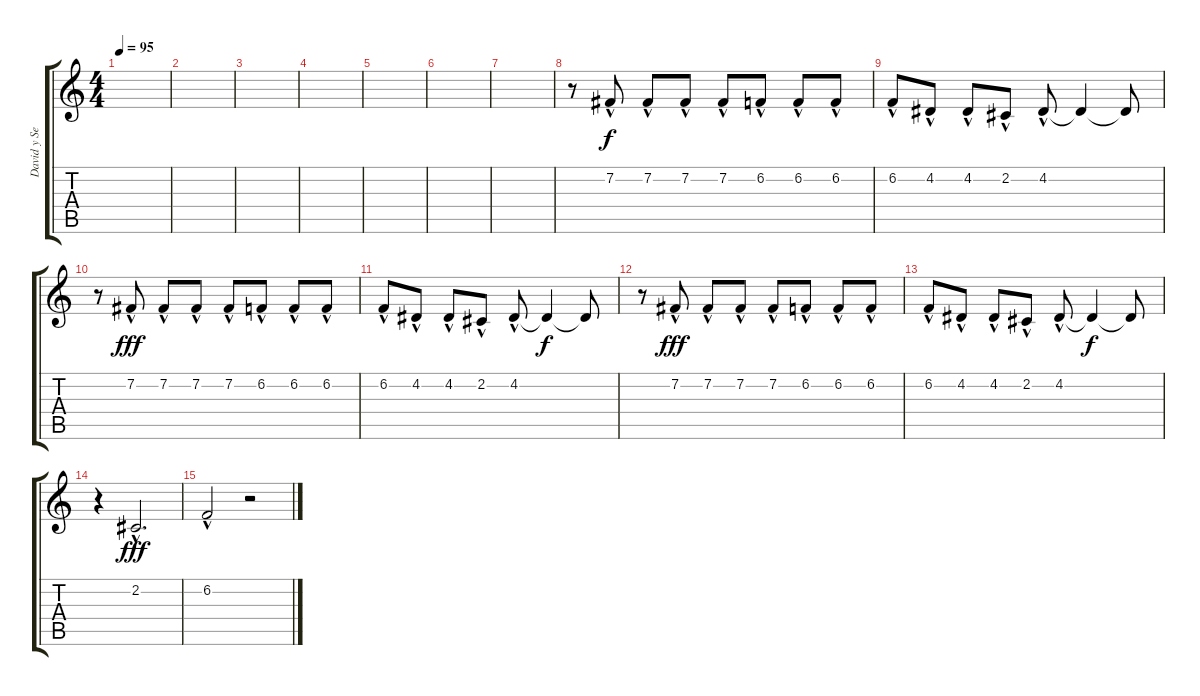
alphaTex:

\track ("David y Sebastien Voces" "David y Se") {instrument altosax}
\staff {score tabs}
\tuning (E4 B3 G3 D3 A2 E2) {hide}
\ts (4 4)
\tempo 95
\clef g2
\ks c
|
|
|
|
|
|
|
r.8 7.2{hac}.8 7.2{hac}.8 7.2{hac}.8 7.2{hac}.8 6.2{hac}.8 6.2{hac}.8 6.2{hac}.8 |
6.2{hac}.8 4.2{hac}.8 4.2{hac}.8 2.2{hac}.8 4.2{hac}.8 4.2{t}.4{dy f} 4.2{t}.8 |
r.8 7.2{hac}.8{dy fff} 7.2{hac}.8 7.2{hac}.8 7.2{hac}.8 6.2{hac}.8 6.2{hac}.8 6.2{hac}.8 |
6.2{hac}.8 4.2{hac}.8 4.2{hac}.8 2.2{hac}.8 4.2{hac}.8 4.2{t}.4{dy f} 4.2{t}.8 |
r.8 7.2{hac}.8{dy fff} 7.2{hac}.8 7.2{hac}.8 7.2{hac}.8 6.2{hac}.8 6.2{hac}.8 6.2{hac}.8 |
6.2{hac}.8 4.2{hac}.8 4.2{hac}.8 2.2{hac}.8 4.2{hac}.8 4.2{t}.4{dy f} 4.2{t}.8 |
r.4 2.2{hac}.2{d dy fff} |
6.2{hac}.2 r.2
